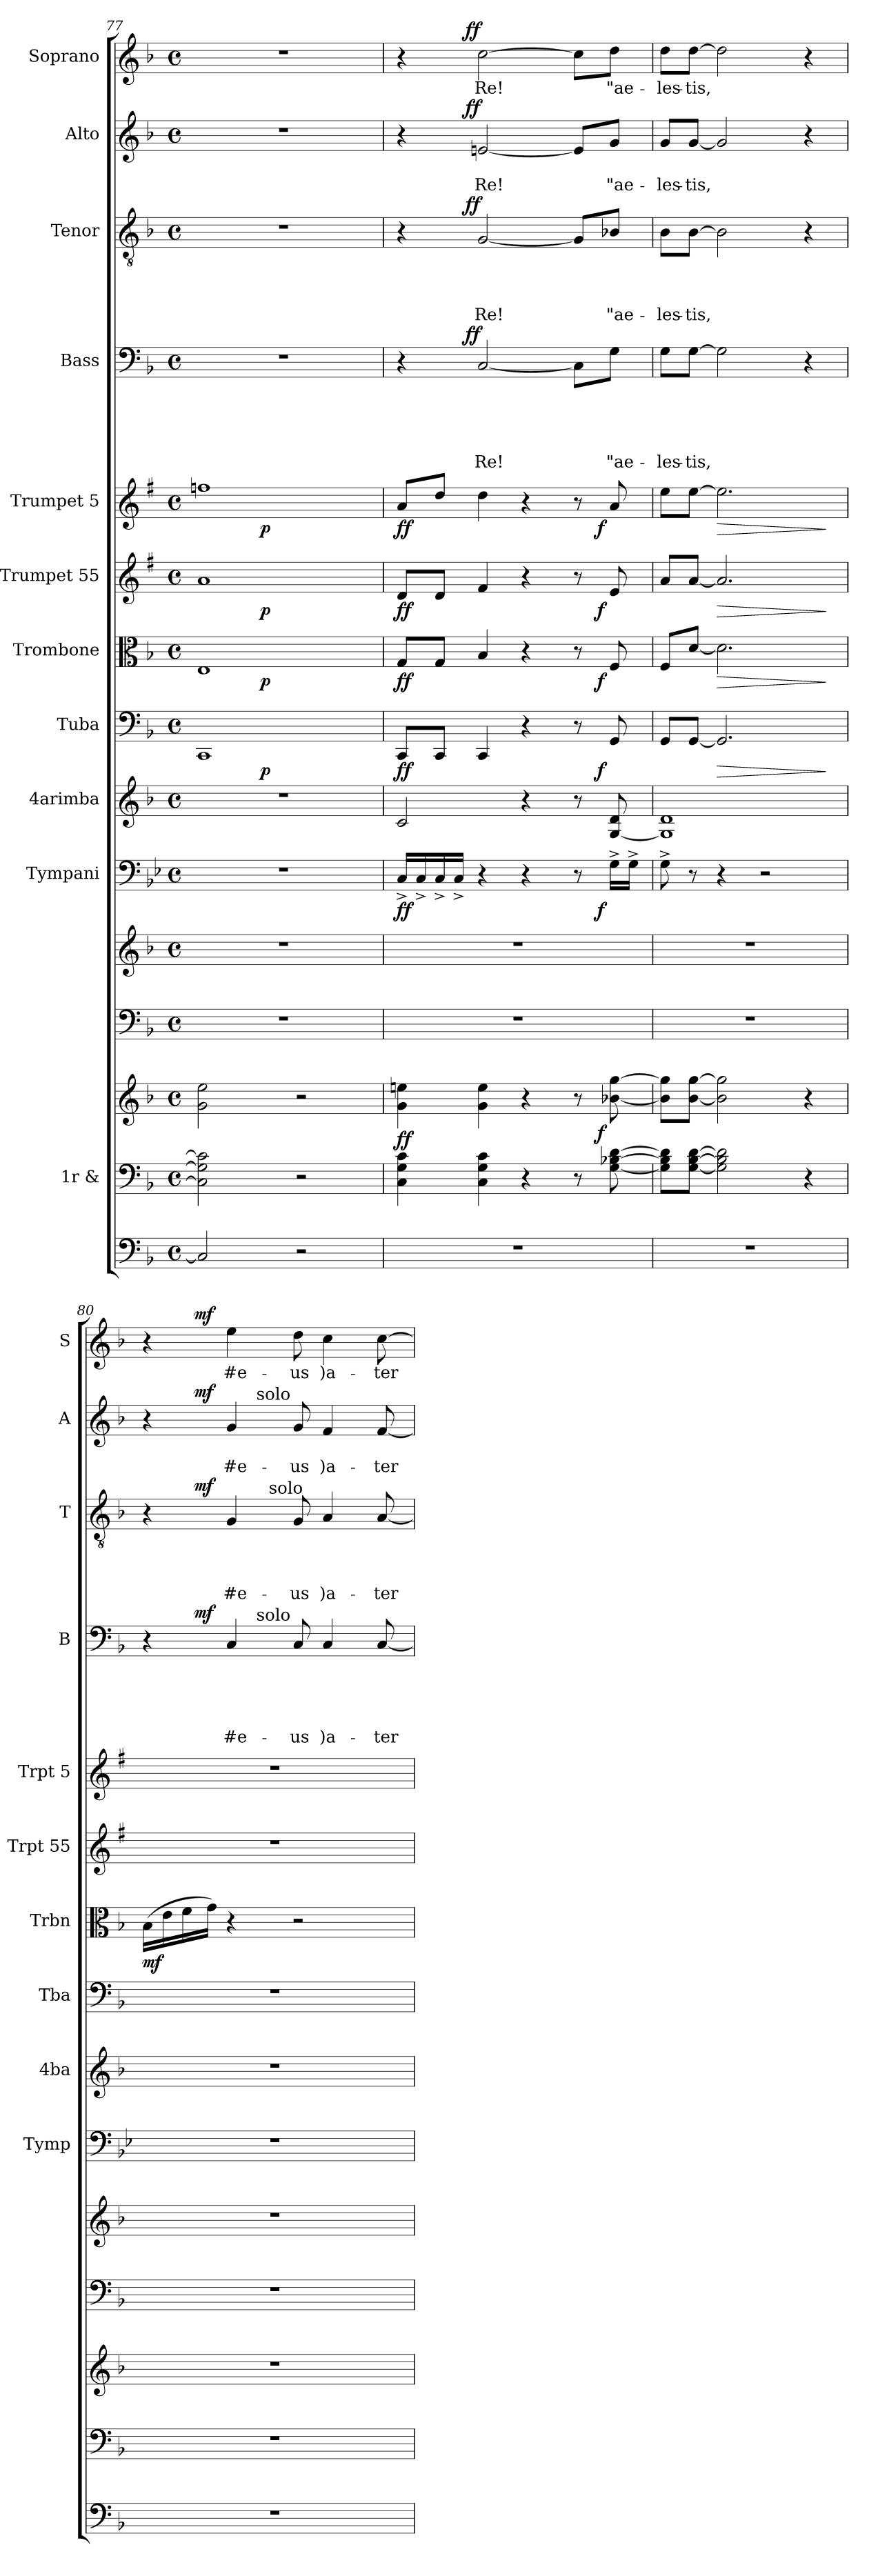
**kern	**kern	**kern	**dynam	**kern	**kern	**kern	**dynam	**kern	**kern	**dynam	**kern	**dynam	**kern	**dynam	**kern	**dynam	**kern	**text	**text	**text	**text	**text	**dynam	**kern	**text	**text	**text	**text	**dynam	**kern	**text	**text	**dynam	**kern	**text	**dynam
*part14	*part13	*part13	*part13	*part12	*part11	*part10	*part10	*part9	*part8	*part8	*part7	*part7	*part6	*part6	*part5	*part5	*part4	*part4	*part4	*part4	*part4	*part4	*part4	*part3	*part3	*part3	*part3	*part3	*part3	*part2	*part2	*part2	*part2	*part1	*part1	*part1
*staff15	*staff14	*staff13	*staff13/14	*staff12	*staff11	*staff10	*staff10	*staff9	*staff8	*staff8	*staff7	*staff7	*staff6	*staff6	*staff5	*staff5	*staff4	*staff4	*staff4	*staff4	*staff4	*staff4	*staff4	*staff3	*staff3	*staff3	*staff3	*staff3	*staff3	*staff2	*staff2	*staff2	*staff2	*staff1	*staff1	*staff1
*	*I"1r &	*	*	*	*	*I"Tympani	*	*I"4arimba	*I"Tuba	*	*I"Trombone	*	*I"Trumpet 55	*	*I"Trumpet 5	*	*I"Bass	*	*	*	*	*	*	*I"Tenor	*	*	*	*	*	*I"Alto	*	*	*	*I"Soprano	*	*
*	*	*	*	*	*	*I'Tymp	*	*I'4ba	*I'Tba	*	*I'Trbn	*	*I'Trpt 55	*	*I'Trpt 5	*	*I'B	*	*	*	*	*	*	*I'T	*	*	*	*	*	*I'A	*	*	*	*I'S	*	*
!!LO:PB:g=z
*clefF4	*clefF4	*clefG2	*	*clefF4	*clefG2	*clefF4	*	*clefG2	*clefF4	*	*clefC3	*	*clefG2	*	*clefG2	*	*clefF4	*	*	*	*	*	*	*clefGv2	*	*	*	*	*	*clefG2	*	*	*	*clefG2	*	*
*	*	*	*	*	*	*	*	*	*	*	*	*	*ITrd1c2	*	*ITrd1c2	*	*	*	*	*	*	*	*	*	*	*	*	*	*	*	*	*	*	*	*	*
*k[b-]	*k[b-]	*k[b-]	*	*k[b-]	*k[b-]	*k[b-e-]	*	*k[b-]	*k[b-]	*	*k[b-]	*	*k[b-]	*	*k[b-]	*	*k[b-]	*	*	*	*	*	*	*k[b-]	*	*	*	*	*	*k[b-]	*	*	*	*k[b-]	*	*
*F:	*F:	*F:	*	*F:	*F:	*B-:	*	*F:	*F:	*	*F:	*	*F:	*	*F:	*	*F:	*	*	*	*	*	*	*F:	*	*	*	*	*	*F:	*	*	*	*F:	*	*
*M4/4	*M4/4	*M4/4	*	*M4/4	*M4/4	*M4/4	*	*M4/4	*M4/4	*	*M4/4	*	*M4/4	*	*M4/4	*	*M4/4	*	*	*	*	*	*	*M4/4	*	*	*	*	*	*M4/4	*	*	*	*M4/4	*	*
*met(c)	*met(c)	*met(c)	*	*met(c)	*met(c)	*met(c)	*	*met(c)	*met(c)	*	*met(c)	*	*met(c)	*	*met(c)	*	*met(c)	*	*	*	*	*	*	*met(c)	*	*	*	*	*	*met(c)	*	*	*	*met(c)	*	*
=77	=77	=77	=77	=77	=77	=77	=77	=77	=77	=77	=77	=77	=77	=77	=77	=77	=77	=77	=77	=77	=77	=77	=77	=77	=77	=77	=77	=77	=77	=77	=77	=77	=77	=77	=77	=77
*	*	*	*	*	*	*	*	*	*^	*	*^	*	*^	*	*^	*	*	*	*	*	*	*	*	*	*	*	*	*	*	*	*	*	*	*	*	*
2C/]	2C\] 2G\] 2c\]	2g\ 2ee\	.	1r	1r	1r	.	1r	1CC	4ryy	.	1E	4ryy	.	1g	4ryy	.	1ee-X	4ryy	.	1r	.	.	.	.	.	.	1r	.	.	.	.	.	1r	.	.	.	1r	.	.
.	.	.	.	.	.	.	.	.	.	16ryy	.	.	16ryy	.	.	16ryy	.	.	16ryy	.	.	.	.	.	.	.	.	.	.	.	.	.	.	.	.	.	.	.	.	.
!	!	!	!	!	!	!	!	!	!	!	!LO:DY:b	!	!	!LO:DY:b	!	!	!LO:DY:b	!	!	!LO:DY:b	!	!	!	!	!	!	!	!	!	!	!	!	!	!	!	!	!	!	!	!
.	.	.	.	.	.	.	.	.	.	2ryy	p	.	2ryy	p	.	2ryy	p	.	2ryy	p	.	.	.	.	.	.	.	.	.	.	.	.	.	.	.	.	.	.	.	.
2r	2r	2r	.	.	.	.	.	.	.	.	.	.	.	.	.	.	.	.	.	.	.	.	.	.	.	.	.	.	.	.	.	.	.	.	.	.	.	.	.	.
.	.	.	.	.	.	.	.	.	.	8.ryy	.	.	8.ryy	.	.	8.ryy	.	.	8.ryy	.	.	.	.	.	.	.	.	.	.	.	.	.	.	.	.	.	.	.	.	.
=78	=78	=78	=78	=78	=78	=78	=78	=78	=78	=78	=78	=78	=78	=78	=78	=78	=78	=78	=78	=78	=78	=78	=78	=78	=78	=78	=78	=78	=78	=78	=78	=78	=78	=78	=78	=78	=78	=78	=78	=78
!	!	!	!LO:DY:a=2	!	!	!	!LO:DY:b	!	!	!	!LO:DY:b	!	!	!LO:DY:b	!	!	!LO:DY:b	!	!	!LO:DY:b	!	!	!	!	!	!	!	!	!	!	!	!	!	!	!	!	!	!	!	!
*	*^	*	*	*	*	*^	*	*	*	*	*	*	*	*	*	*	*	*	*	*	*^	*	*	*	*	*	*	*^	*	*	*	*	*	*^	*	*	*	*^	*	*
1r	4C\ 4G\ 4c\	2ryy	4g\ 4een\	ff	1r	1r	16C^</LL	2ryy	ff	2c/	8CC/L	2ryy	ff	8G/L	2ryy	ff	8c/L	2ryy	ff	8g/L	2ryy	ff	4r	8..ryy	.	.	.	.	.	.	4r	8..ryy	.	.	.	.	.	4r	8..ryy	.	.	.	4r	8..ryy	.	.
.	.	.	.	.	.	.	16C^</	.	.	.	.	.	.	.	.	.	.	.	.	.	.	.	.	.	.	.	.	.	.	.	.	.	.	.	.	.	.	.	.	.	.	.	.	.	.	.
.	.	.	.	.	.	.	16C^</	.	.	.	8CC/J	.	.	8G/J	.	.	8c/J	.	.	8cc/J	.	.	.	.	.	.	.	.	.	.	.	.	.	.	.	.	.	.	.	.	.	.	.	.	.	.
.	.	.	.	.	.	.	16C^</JJ	.	.	.	.	.	.	.	.	.	.	.	.	.	.	.	.	.	.	.	.	.	.	.	.	.	.	.	.	.	.	.	.	.	.	.	.	.	.	.
!	!	!	!	!	!	!	!	!	!	!	!	!	!	!	!	!	!	!	!	!	!	!	!	!	!	!	!	!	!	!LO:DY:a	!	!	!	!	!	!	!LO:DY:a	!	!	!	!	!LO:DY:a	!	!	!	!LO:DY:a
.	.	.	.	.	.	.	.	.	.	.	.	.	.	.	.	.	.	.	.	.	.	.	.	2ryy	.	.	.	.	.	ff	.	2ryy	.	.	.	.	ff	.	2ryy	.	.	ff	.	2ryy	.	ff
!	!	!	!	!	!	!	!	!	!	!	!	!	!	!	!	!	!	!	!	!	!	!	!	!	!	!	!	!	!LO:LY:b	!	!	!	!	!	!	!LO:LY:b	!	!	!	!	!LO:LY:b	!	!	!	!LO:LY:b	!
.	4C\ 4G\ 4c\	.	4g\ 4ee\	.	.	.	4r	.	.	.	4CC/	.	.	4B-/	.	.	4e/	.	.	4cc\	.	.	[>2C/	.	.	.	.	.	Re!	.	[<2G/	.	.	.	.	Re!	.	[<2en/	.	.	Re!	.	[>2cc\	.	Re!	.
.	4r	4ryy	4r	.	.	.	4r	4ryy	.	4r	4r	4ryy	.	4r	4ryy	.	4r	4ryy	.	4r	4ryy	.	.	.	.	.	.	.	.	.	.	.	.	.	.	.	.	.	.	.	.	.	.	.	.	.
.	.	.	.	.	.	.	.	.	.	.	.	.	.	.	.	.	.	.	.	.	.	.	.	4ryy	.	.	.	.	.	.	.	4ryy	.	.	.	.	.	.	4ryy	.	.	.	.	4ryy	.	.
.	8r	16.ryy	8r	.	.	.	8r	16.ryy	.	8r	8r	16.ryy	.	8r	16.ryy	.	8r	16.ryy	.	8r	16.ryy	.	8C\L]	.	.	.	.	.	.	.	8G/L]	.	.	.	.	.	.	8e/L]	.	.	.	.	8cc\L]	.	.	.
!	!	!	!	!LO:DY:a=2	!	!	!	!	!LO:DY:b	!	!	!	!LO:DY:b	!	!	!LO:DY:b	!	!	!LO:DY:b	!	!	!LO:DY:b	!	!	!	!	!	!	!	!	!	!	!	!	!	!	!	!	!	!	!	!	!	!	!	!
.	.	8ryy	.	f	.	.	.	8ryy	f	.	.	8ryy	f	.	8ryy	f	.	8ryy	f	.	8ryy	f	.	.	.	.	.	.	.	.	.	.	.	.	.	.	.	.	.	.	.	.	.	.	.	.
!	!	!	!	!	!	!	!	!	!	!	!	!	!	!	!	!	!	!	!	!	!	!	!	!	!	!	!	!	!LO:LY:b	!	!	!	!	!	!	!LO:LY:b	!	!	!	!	!LO:LY:b	!	!	!	!LO:LY:b	!
.	[<8G\ [>8B-X\ [>8d\	.	[<8b-X\ [>8gg\	.	.	.	16G^>\LL	.	.	[<8G/ 8d/	8GG/	.	.	8F/	.	.	8d/	.	.	8g/	.	.	8G\J	.	.	.	.	.	"ae-	.	8B-X/J	.	.	.	.	"ae-	.	8g/J	.	.	"ae-	.	8dd\J	.	"ae-	.
.	.	.	.	.	.	.	16G^>\JJ	.	.	.	.	.	.	.	.	.	.	.	.	.	.	.	.	.	.	.	.	.	.	.	.	.	.	.	.	.	.	.	.	.	.	.	.	.	.	.
.	.	32ryy	.	.	.	.	.	32ryy	.	.	.	32ryy	.	.	32ryy	.	.	32ryy	.	.	32ryy	.	.	32ryy	.	.	.	.	.	.	.	32ryy	.	.	.	.	.	.	32ryy	.	.	.	.	32ryy	.	.
=79	=79	=79	=79	=79	=79	=79	=79	=79	=79	=79	=79	=79	=79	=79	=79	=79	=79	=79	=79	=79	=79	=79	=79	=79	=79	=79	=79	=79	=79	=79	=79	=79	=79	=79	=79	=79	=79	=79	=79	=79	=79	=79	=79	=79	=79	=79
!	!	!	!	!	!	!	!	!	!	!	!	!	!	!	!	!	!	!	!	!	!	!	!	!	!	!	!	!	!LO:LY:b	!	!	!	!	!	!	!LO:LY:b	!	!	!	!	!LO:LY:b	!	!	!	!LO:LY:b	!
*	*	*	*	*	*	*	*	*	*	*	*v	*v	*	*	*	*	*v	*v	*	*v	*v	*	*v	*v	*	*	*	*	*	*	*v	*v	*	*	*	*	*	*v	*v	*	*	*	*v	*v	*	*
*	*v	*v	*	*	*	*	*v	*v	*	*	*	*	*v	*v	*	*	*	*	*	*	*	*	*	*	*	*	*	*	*	*	*	*	*	*	*	*	*	*	*
1r	8G\] 8B-\] 8d\]L	8b-\] 8gg\]L	.	1r	1r	8G^>\	.	1G] 1d	8GG/L	.	8F/L	.	8g/L	.	8dd\L	.	8G\L	.	.	.	.	-les-	.	8B-\L	.	.	.	-les-	.	8g/L	.	-les-	.	8dd\L	-les-	.
!	!	!	!	!	!	!	!	!	!	!	!	!	!	!	!	!	!	!	!	!	!	!LO:LY:b	!	!	!	!	!	!LO:LY:b	!	!	!	!LO:LY:b	!	!	!LO:LY:b	!
.	[<8G\ [>8B-\ [>8d\J	[<8b-\ [>8gg\J	.	.	.	8r	.	.	[<8GG/J	.	[>8d/J	.	[<8g/J	.	[>8dd\J	.	[>8G\J	.	.	.	.	-tis,	.	[>8B-\J	.	.	.	-tis,	.	[<8g/J	.	-tis,	.	[>8dd\J	-tis,	.
!	!	!	!	!	!	!	!	!	!	!LO:HP:b	!	!LO:HP:b	!	!LO:HP:b	!	!LO:HP:b	!	!	!	!	!	!	!	!	!	!	!	!	!	!	!	!	!	!	!	!
.	2G\] 2B-\] 2d\]	2b-\] 2gg\]	.	.	.	4r	.	.	2.GG/]	>	2.d\]	>	2.g/]	>	2.dd\]	>	2G\]	.	.	.	.	.	.	2B-\]	.	.	.	.	.	2g/]	.	.	.	2dd\]	.	.
.	.	.	.	.	.	2r	.	.	.	.	.	.	.	.	.	.	.	.	.	.	.	.	.	.	.	.	.	.	.	.	.	.	.	.	.	.
.	4r	4r	.	.	.	.	.	.	.	.	.	.	.	.	.	.	4r	.	.	.	.	.	.	4r	.	.	.	.	.	4r	.	.	.	4r	.	.
.	.	.	.	.	.	.	.	.	.	]	.	]	.	]	.	]	.	.	.	.	.	.	.	.	.	.	.	.	.	.	.	.	.	.	.	.
=80	=80	=80	=80	=80	=80	=80	=80	=80	=80	=80	=80	=80	=80	=80	=80	=80	=80	=80	=80	=80	=80	=80	=80	=80	=80	=80	=80	=80	=80	=80	=80	=80	=80	=80	=80	=80
!	!	!	!	!	!	!	!	!	!	!	!	!LO:DY:b	!	!	!	!	!	!	!	!	!	!	!	!	!	!	!	!	!	!	!	!	!	!	!	!
*	*	*	*	*	*	*	*	*	*	*	*	*	*	*	*	*	*^	*	*	*	*	*	*	*^	*	*	*	*	*	*^	*	*	*	*^	*	*
*	*	*	*	*	*	*	*	*	*	*	*	*	*	*	*	*	*	*^	*	*	*	*	*	*	*	*^	*	*	*	*	*	*	*^	*	*	*	*	*	*	*
1r	1r	1r	.	1r	1r	1r	.	1r	1r	.	(>16B-\LL	mf	1r	.	1r	.	4rC	8ryy	4.ryy	.	.	.	.	.	.	4r	8ryy	4ryy	.	.	.	.	.	4r	8ryy	4.ryy	.	.	.	4r	8ryy	.	.
.	.	.	.	.	.	.	.	.	.	.	16e\	.	.	.	.	.	.	.	.	.	.	.	.	.	.	.	.	.	.	.	.	.	.	.	.	.	.	.	.	.	.	.	.
.	.	.	.	.	.	.	.	.	.	.	16f\	.	.	.	.	.	.	32ryy	.	.	.	.	.	.	.	.	32ryy	.	.	.	.	.	.	.	32ryy	.	.	.	.	.	32ryy	.	.
!	!	!	!	!	!	!	!	!	!	!	!	!	!	!	!	!	!	!	!	!	!	!	!	!	!LO:DY:a	!	!	!	!	!	!	!	!LO:DY:a	!	!	!	!	!	!LO:DY:a	!	!	!	!LO:DY:a
.	.	.	.	.	.	.	.	.	.	.	.	.	.	.	.	.	.	2ryy	.	.	.	.	.	.	mf	.	2ryy	.	.	.	.	.	mf	.	2ryy	.	.	.	mf	.	2ryy	.	mf
.	.	.	.	.	.	.	.	.	.	.	16g\JJ)	.	.	.	.	.	.	.	.	.	.	.	.	.	.	.	.	.	.	.	.	.	.	.	.	.	.	.	.	.	.	.	.
!	!	!	!	!	!	!	!	!	!	!	!	!	!	!	!	!	!	!	!	!	!	!	!	!LO:LY:b	!	!	!	!	!	!	!	!LO:LY:b	!	!	!	!	!	!LO:LY:b	!	!	!	!LO:LY:b	!
.	.	.	.	.	.	.	.	.	.	.	4r	.	.	.	.	.	4C/	.	.	.	.	.	.	#e-	.	4G/	.	8ryy	.	.	.	#e-	.	4g/	.	.	.	#e-	.	4ee\	.	#e-	.
!	!	!	!	!	!	!	!	!	!	!	!	!	!	!	!	!	!	!	!	!	!	!	!	!	!	!	!	!	!	!	!	!	!	!	!	!LO:TX:a:t=solo	!	!	!	!	!	!	!
!	!	!	!	!	!	!	!	!	!	!	!	!	!	!	!	!	!	!	!LO:TX:a:t=solo	!	!	!	!	!	!	!	!	!	!	!	!	!	!	!	!	!	!	!	!	!	!	!	!
.	.	.	.	.	.	.	.	.	.	.	.	.	.	.	.	.	.	.	2ryy	.	.	.	.	.	.	.	.	32ryy	.	.	.	.	.	.	.	2ryy	.	.	.	.	.	.	.
!	!	!	!	!	!	!	!	!	!	!	!	!	!	!	!	!	!	!	!	!	!	!	!	!	!	!	!	!LO:TX:a:t=solo	!	!	!	!	!	!	!	!	!	!	!	!	!	!	!
.	.	.	.	.	.	.	.	.	.	.	.	.	.	.	.	.	.	.	.	.	.	.	.	.	.	.	.	2ryy	.	.	.	.	.	.	.	.	.	.	.	.	.	.	.
!	!	!	!	!	!	!	!	!	!	!	!	!	!	!	!	!	!	!	!	!	!	!	!	!LO:LY:b:rj	!	!	!	!	!	!	!	!LO:LY:b:rj	!	!	!	!	!	!LO:LY:b:rj	!	!	!	!LO:LY:b:rj	!
.	.	.	.	.	.	.	.	.	.	.	2r	.	.	.	.	.	8C/	.	.	.	.	.	.	-us	.	8G/	.	.	.	.	.	-us	.	8g/	.	.	.	-us	.	8dd\	.	-us	.
!	!	!	!	!	!	!	!	!	!	!	!	!	!	!	!	!	!	!	!	!	!	!	!	!LO:LY:b	!	!	!	!	!	!	!	!LO:LY:b	!	!	!	!	!	!LO:LY:b	!	!	!	!LO:LY:b	!
.	.	.	.	.	.	.	.	.	.	.	.	.	.	.	.	.	4C/	.	.	.	.	.	.	)a-	.	4A/	.	.	.	.	.	)a-	.	4f/	.	.	.	)a-	.	4cc\	.	)a-	.
.	.	.	.	.	.	.	.	.	.	.	.	.	.	.	.	.	.	4ryy	.	.	.	.	.	.	.	.	4ryy	.	.	.	.	.	.	.	4ryy	.	.	.	.	.	4ryy	.	.
!	!	!	!	!	!	!	!	!	!	!	!	!	!	!	!	!	!	!	!	!	!	!	!	!LO:LY:b	!	!	!	!	!	!	!	!LO:LY:b	!	!	!	!	!	!LO:LY:b	!	!	!	!LO:LY:b	!
.	.	.	.	.	.	.	.	.	.	.	.	.	.	.	.	.	[<8C/	.	8ryy	.	.	.	.	-ter	.	[<8A/	.	.	.	.	.	-ter	.	[<8f/	.	8ryy	.	-ter	.	[>8cc\	.	-ter	.
.	.	.	.	.	.	.	.	.	.	.	.	.	.	.	.	.	.	16.ryy	.	.	.	.	.	.	.	.	16.ryy	16.ryy	.	.	.	.	.	.	16.ryy	.	.	.	.	.	16.ryy	.	.
*	*	*	*	*	*	*	*	*	*	*	*	*	*	*	*	*	*v	*v	*v	*	*	*	*	*	*	*	*	*	*	*	*	*	*	*v	*v	*v	*	*	*	*v	*v	*	*
*	*	*	*	*	*	*	*	*	*	*	*	*	*	*	*	*	*	*	*	*	*	*	*	*v	*v	*v	*	*	*	*	*	*	*	*	*	*	*	*
=	=	=	=	=	=	=	=	=	=	=	=	=	=	=	=	=	=	=	=	=	=	=	=	=	=	=	=	=	=	=	=	=	=	=	=	=
*-	*-	*-	*-	*-	*-	*-	*-	*-	*-	*-	*-	*-	*-	*-	*-	*-	*-	*-	*-	*-	*-	*-	*-	*-	*-	*-	*-	*-	*-	*-	*-	*-	*-	*-	*-	*-
